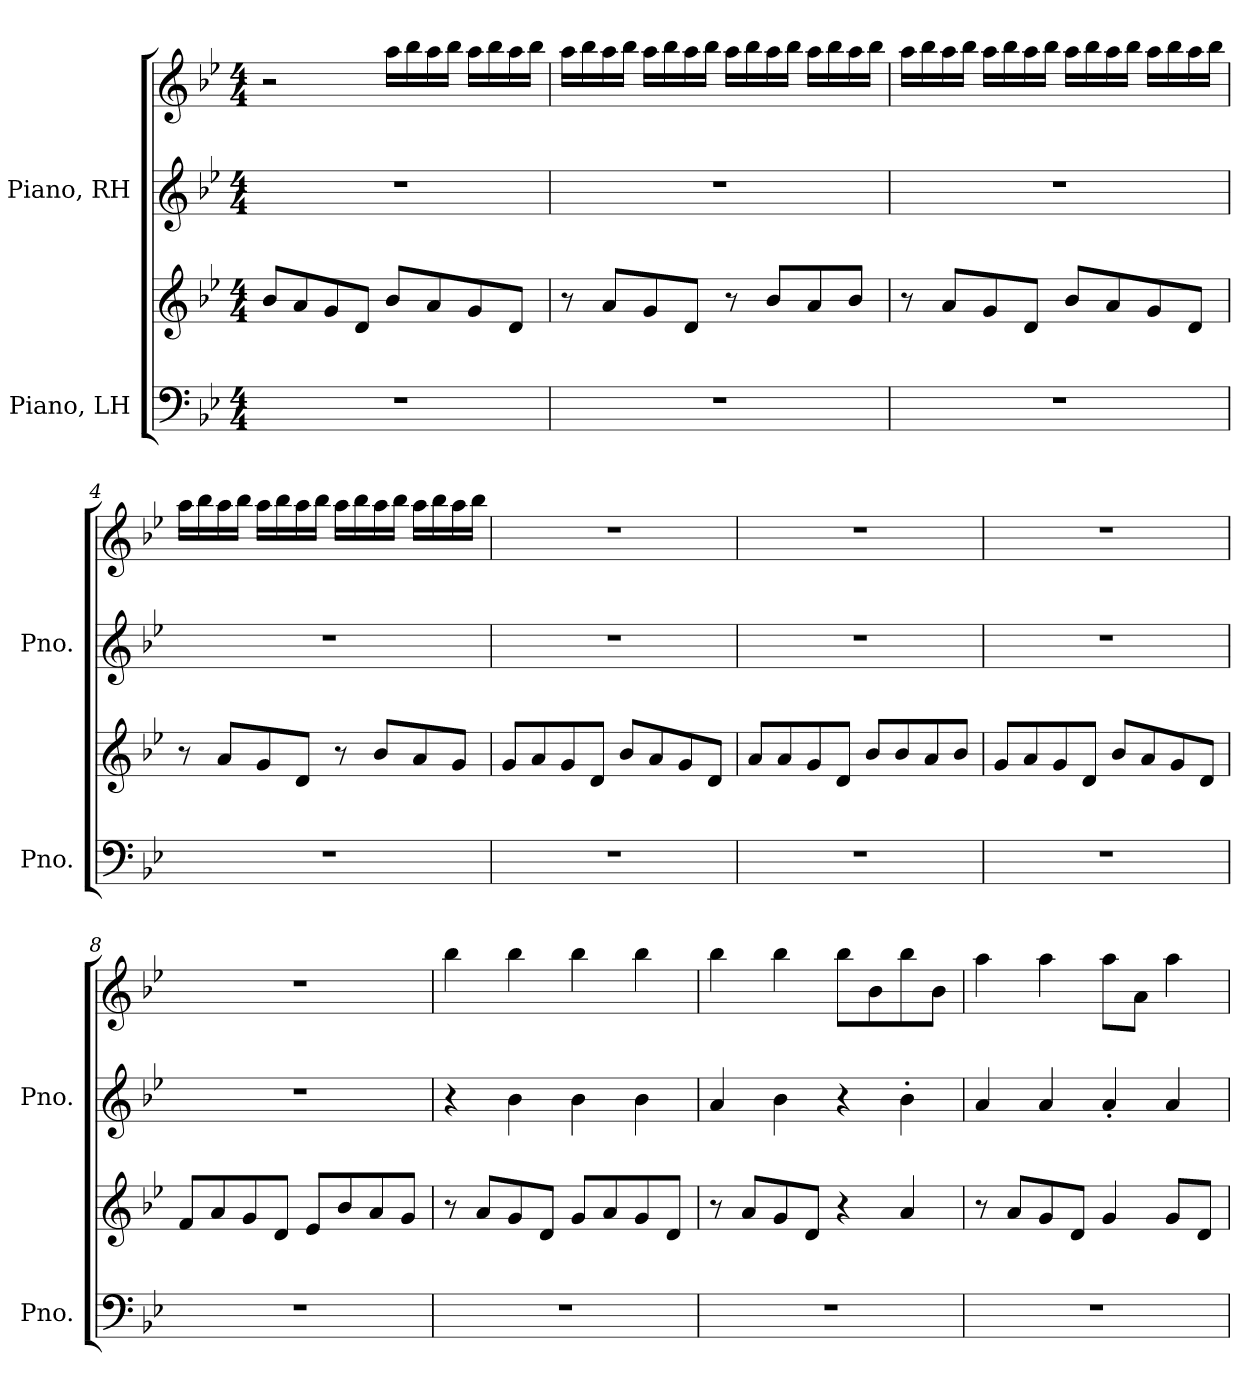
**kern	**kern	**kern	**kern
*part2	*part2	*part1	*part1
*staff4	*staff3	*staff2	*staff1
*I"Piano, LH	*	*I"Piano, RH	*
*I'Pno.	*	*I'Pno.	*
*clefF4	*clefG2	*clefG2	*clefG2
*k[b-e-]	*k[b-e-]	*k[b-e-]	*k[b-e-]
*M4/4	*M4/4	*M4/4	*M4/4
*MM60	*MM60	*MM60	*MM60
=1	=1	=1	=1
1r	8b-/L	1r	2r
.	8a/	.	.
.	8g/	.	.
.	8d/J	.	.
.	8b-/L	.	16aa\LL
.	.	.	16bb-\
.	8a/	.	16aa\
.	.	.	16bb-\JJ
.	8g/	.	16aa\LL
.	.	.	16bb-\
.	8d/J	.	16aa\
.	.	.	16bb-\JJ
!!LO:LB:g=z
=2	=2	=2	=2
1r	8r	1r	16aa\LL
.	.	.	16bb-\
.	8a/L	.	16aa\
.	.	.	16bb-\JJ
.	8g/	.	16aa\LL
.	.	.	16bb-\
.	8d/J	.	16aa\
.	.	.	16bb-\JJ
.	8r	.	16aa\LL
.	.	.	16bb-\
.	8b-/L	.	16aa\
.	.	.	16bb-\JJ
.	8a/	.	16aa\LL
.	.	.	16bb-\
.	8b-/J	.	16aa\
.	.	.	16bb-\JJ
!!LO:LB:g=z
=3	=3	=3	=3
1r	8r	1r	16aa\LL
.	.	.	16bb-\
.	8a/L	.	16aa\
.	.	.	16bb-\JJ
.	8g/	.	16aa\LL
.	.	.	16bb-\
.	8d/J	.	16aa\
.	.	.	16bb-\JJ
.	8b-/L	.	16aa\LL
.	.	.	16bb-\
.	8a/	.	16aa\
.	.	.	16bb-\JJ
.	8g/	.	16aa\LL
.	.	.	16bb-\
.	8d/J	.	16aa\
.	.	.	16bb-\JJ
!!LO:PB:g=z
=4	=4	=4	=4
1r	8r	1r	16aa\LL
.	.	.	16bb-\
.	8a/L	.	16aa\
.	.	.	16bb-\JJ
.	8g/	.	16aa\LL
.	.	.	16bb-\
.	8d/J	.	16aa\
.	.	.	16bb-\JJ
.	8r	.	16aa\LL
.	.	.	16bb-\
.	8b-/L	.	16aa\
.	.	.	16bb-\JJ
.	8a/	.	16aa\LL
.	.	.	16bb-\
.	8g/J	.	16aa\
.	.	.	16bb-\JJ
=5	=5	=5	=5
1r	8g/L	1r	1r
.	8a/	.	.
.	8g/	.	.
.	8d/J	.	.
.	8b-/L	.	.
.	8a/	.	.
.	8g/	.	.
.	8d/J	.	.
=6	=6	=6	=6
1r	8a/L	1r	1r
.	8a/	.	.
.	8g/	.	.
.	8d/J	.	.
.	8b-/L	.	.
.	8b-/	.	.
.	8a/	.	.
.	8b-/J	.	.
!!LO:LB:g=z
=7	=7	=7	=7
1r	8g/L	1r	1r
.	8a/	.	.
.	8g/	.	.
.	8d/J	.	.
.	8b-/L	.	.
.	8a/	.	.
.	8g/	.	.
.	8d/J	.	.
=8	=8	=8	=8
1r	8f/L	1r	1r
.	8a/	.	.
.	8g/	.	.
.	8d/J	.	.
.	8e-/L	.	.
.	8b-/	.	.
.	8a/	.	.
.	8g/J	.	.
=9	=9	=9	=9
1r	8r	4r	4bb-\
.	8a/L	.	.
.	8g/	4b-\	4bb-\
.	8d/J	.	.
.	8g/L	4b-\	4bb-\
.	8a/	.	.
.	8g/	4b-\	4bb-\
.	8d/J	.	.
=10	=10	=10	=10
1r	8r	4a/	4bb-\
.	8a/L	.	.
.	8g/	4b-\	4bb-\
.	8d/J	.	.
.	4r	4r	8bb-\L
.	.	.	8b-\
.	4a/	4b-'\	8bb-\
.	.	.	8b-\J
=11	=11	=11	=11
1r	8r	4a/	4aa\
.	8a/L	.	.
.	8g/	4a/	4aa\
.	8d/J	.	.
.	4g/	4a'/	8aa\L
.	.	.	8a\J
.	8g/L	4a/	4aa\
.	8d/J	.	.
=	=	=	=
*-	*-	*-	*-
